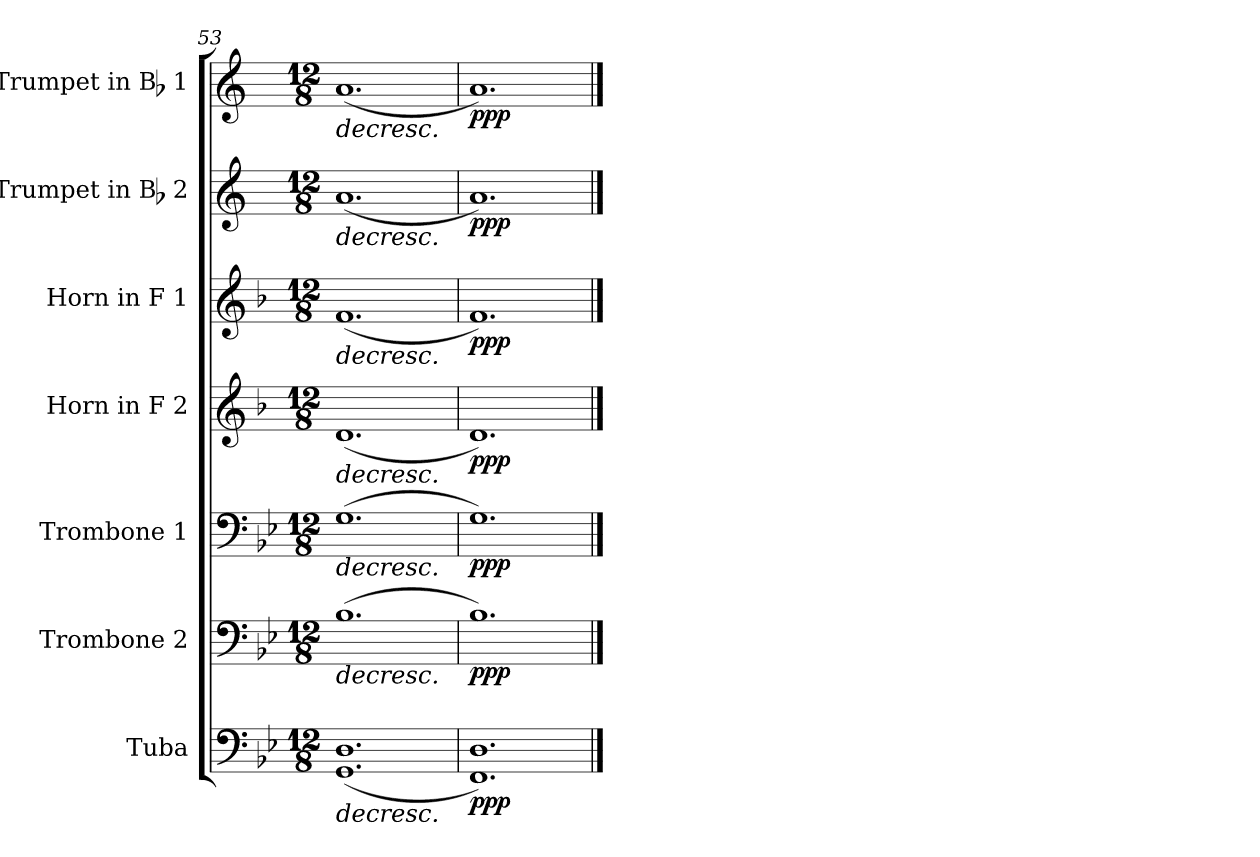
**kern	**dynam	**kern	**dynam	**kern	**dynam	**kern	**dynam	**kern	**dynam	**kern	**dynam	**kern	**dynam
*part7	*part7	*part6	*part6	*part5	*part5	*part4	*part4	*part3	*part3	*part2	*part2	*part1	*part1
*staff7	*staff7	*staff6	*staff6	*staff5	*staff5	*staff4	*staff4	*staff3	*staff3	*staff2	*staff2	*staff1	*staff1
*I"Tuba	*	*I"Trombone 2	*	*I"Trombone 1	*	*I"Horn in F 2	*	*I"Horn in F 1	*	*I"Trumpet in Bb 2	*	*I"Trumpet in Bb 1	*
*I'Tuba	*	*I'Tbn. 2	*	*I'Tbn. 1	*	*I'Hn. 2	*	*I'Hn. 1	*	*	*	*	*
!!LO:PB:g=z
*clefF4	*	*clefF4	*	*clefF4	*	*clefG2	*	*clefG2	*	*clefG2	*	*clefG2	*
*	*	*	*	*	*	*ITrd4c7	*	*ITrd4c7	*	*ITrd1c2	*	*ITrd1c2	*
*k[b-e-]	*	*k[b-e-]	*	*k[b-e-]	*	*k[b-e-]	*	*k[b-e-]	*	*k[b-e-]	*	*k[b-e-]	*
*B-:	*	*B-:	*	*B-:	*	*B-:	*	*B-:	*	*B-:	*	*B-:	*
*M12/8	*	*M12/8	*	*M12/8	*	*M12/8	*	*M12/8	*	*M12/8	*	*M12/8	*
=53	=53	=53	=53	=53	=53	=53	=53	=53	=53	=53	=53	=53	=53
!	!LO:HP:b	!	!LO:HP:b	!	!LO:HP:b	!	!LO:HP:b	!	!LO:HP:b	!	!LO:HP:b	!	!LO:HP:b
(1.GG 1.D	>	(>1.B-	>	(>1.G	>	(1.G	>	(1.B-	>	(1.g	>	(1.g	>
=54	=54	=54	=54	=54	=54	=54	=54	=54	=54	=54	=54	=54	=54
!	!LO:DY:b	!	!LO:DY:b	!	!LO:DY:b	!	!LO:DY:b	!	!LO:DY:b	!	!LO:DY:b	!	!LO:DY:b
1.FF 1.D)	ppp	1.B-)	ppp	1.G)	ppp	1.G)	ppp	1.B-)	ppp	1.g)	ppp	1.g)	ppp
.	]	.	]	.	]	.	]	.	]	.	]	.	]
==	==	==	==	==	==	==	==	==	==	==	==	==	==
*-	*-	*-	*-	*-	*-	*-	*-	*-	*-	*-	*-	*-	*-
